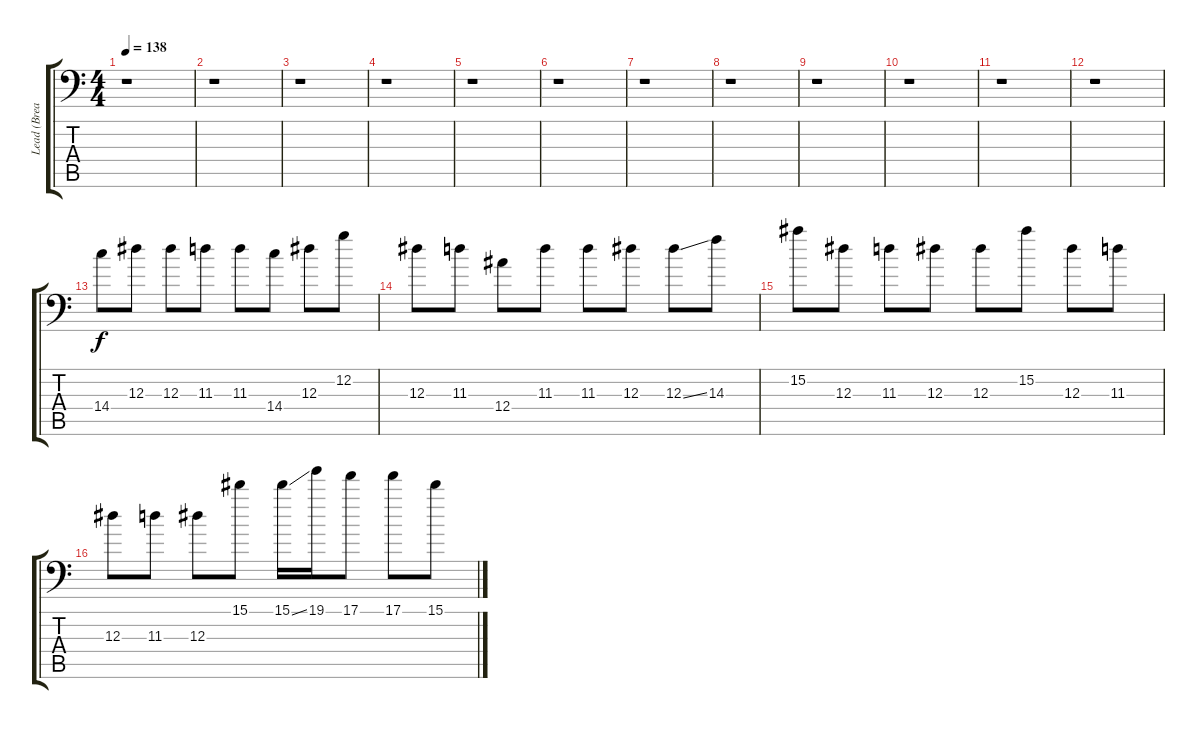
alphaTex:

\track ("Lead (Breakdown)" "Lead (Brea") {instrument overdrivenguitar}
\staff {score tabs}
\tuning (C4 G3 Eb3 Bb2 F2 Bb1) {hide}
\ts (4 4)
\tempo 138
\clef f4
\ks c
r.1{dy f} |
r.1 |
r.1 |
r.1 |
r.1 |
r.1 |
r.1 |
r.1 |
r.1 |
r.1 |
r.1 |
r.1 |
14.4.8 12.3.8 12.3.8 11.3.8 11.3.8 14.4.8 12.3.8 12.2.8 |
12.3.8 11.3.8 12.4.8 11.3.8 11.3.8 12.3.8 12.3{ss}.8 14.3.8 |
15.2.8 12.3.8 11.3.8 12.3.8 12.3.8 15.2.8 12.3.8 11.3.8 |
12.3.8 11.3.8 12.3.8 15.1.8 15.1{ss}.16 19.1.16 17.1.8 17.1.8 15.1.8
